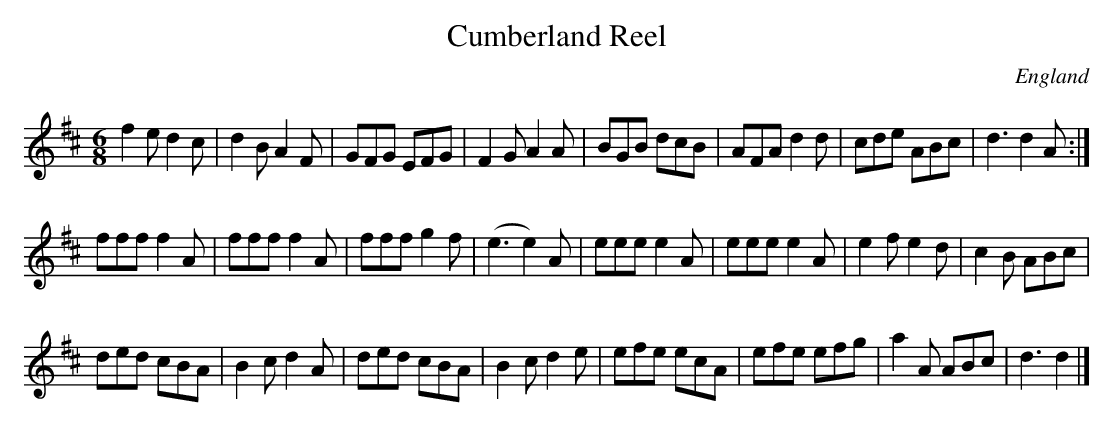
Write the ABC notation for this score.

X:1
T:Cumberland Reel
O:England
O:Scotland
M:6/8
K:D
f2e d2c | d2B A2F | GFG EFG | F2G A2A |\
BGB dcB | AFA d2d | cde ABc | d3 d2 A:|
fff f2A | fff f2A | fff g2f | (e3 e2)A |\
eee e2A | eee e2A | e2f e2d | c2B ABc |
ded cBA | B2c d2A | ded cBA | B2c d2e | \
efe ecA | efe efg | a2A ABc | d3 d2 |]
